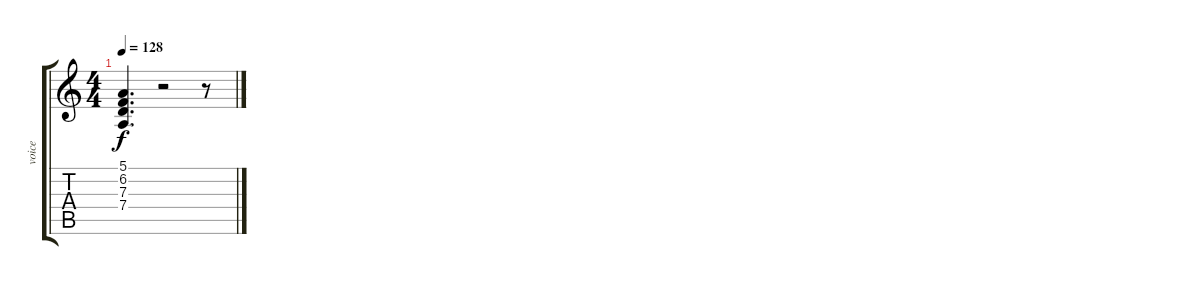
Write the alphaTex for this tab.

\track ("voice" "voice") {instrument stringensemble1}
\staff {score tabs}
\tuning (E4 B3 G3 D3 A2 E2) {hide}
\ts (4 4)
\tempo 128
\clef g2
\ks c
(5.1 6.2 7.3 7.4).4{d dy f} r.2 r.8
